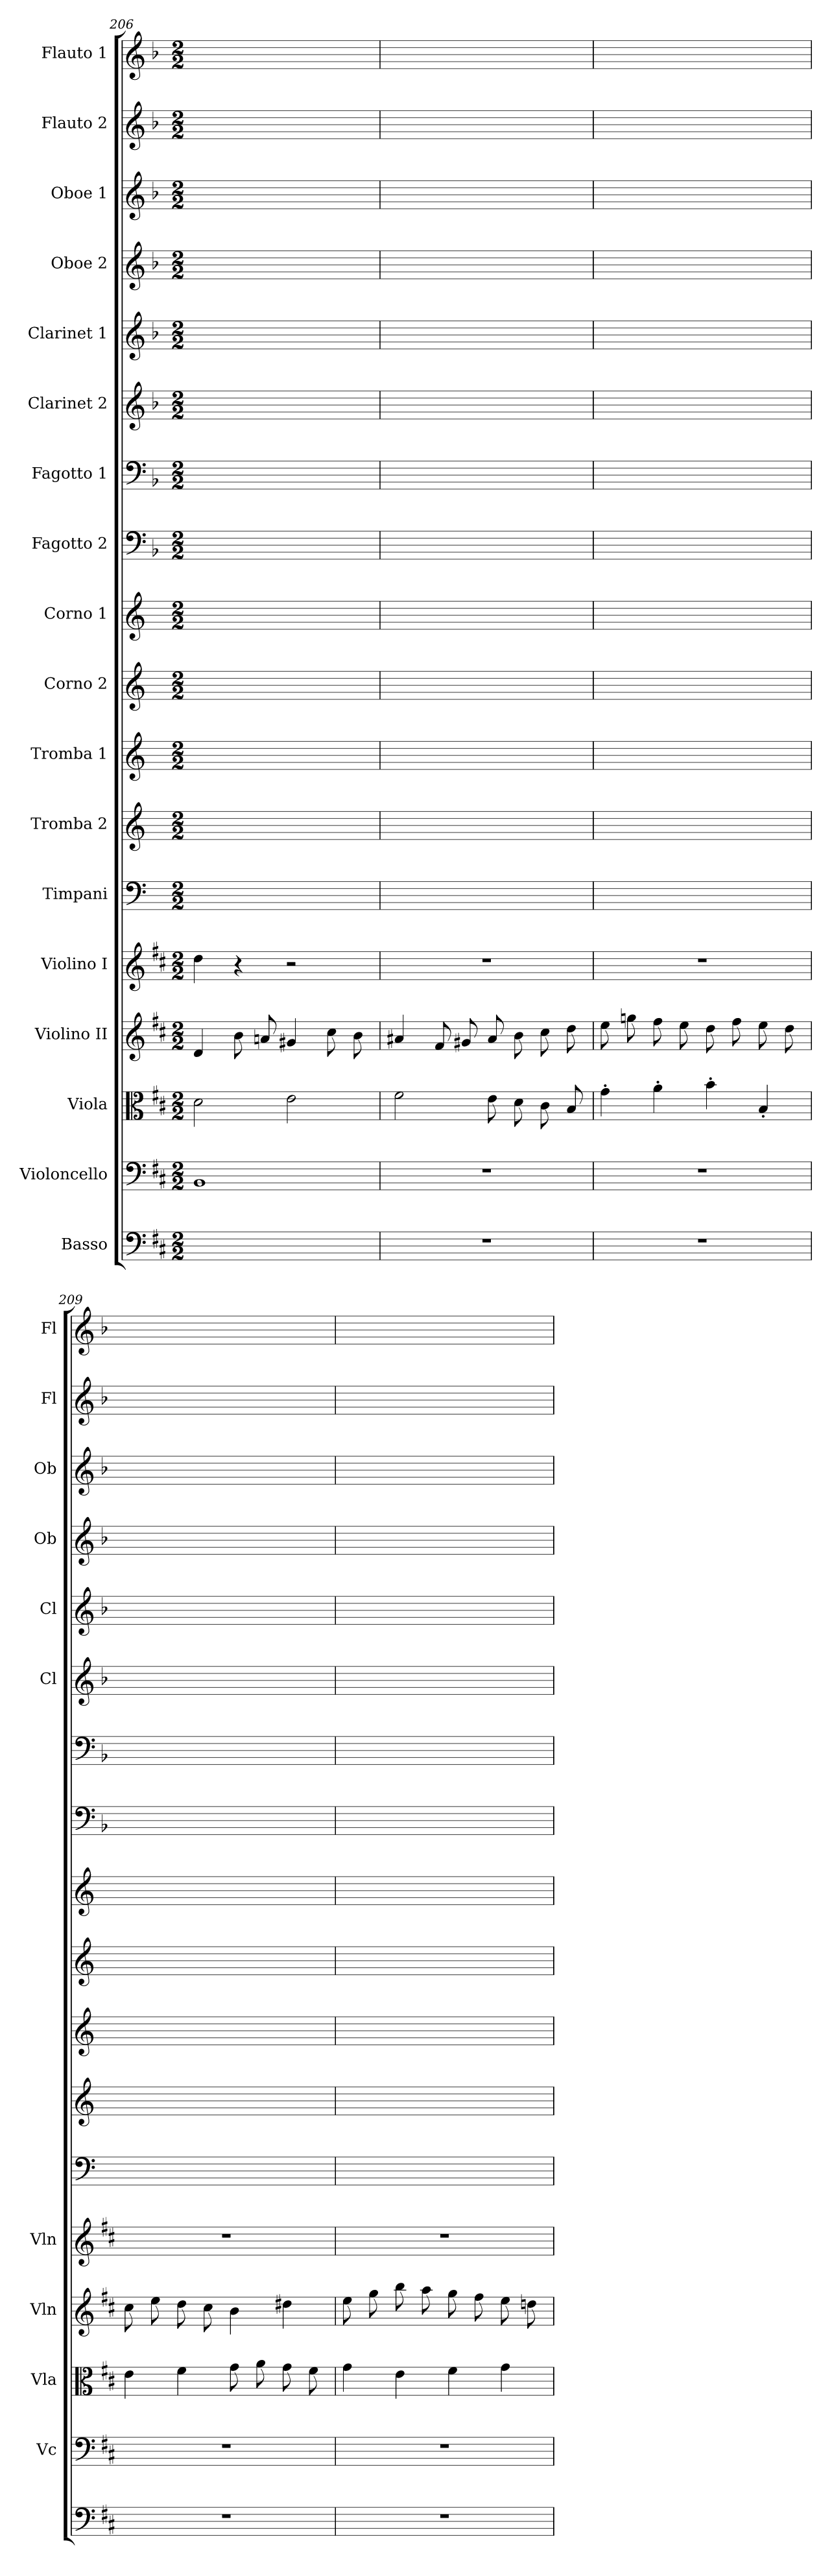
**kern	**kern	**kern	**kern	**kern	**kern	**kern	**kern	**kern	**kern	**kern	**kern	**kern	**kern	**kern	**kern	**kern	**kern
*part18	*part17	*part16	*part15	*part14	*part13	*part12	*part11	*part10	*part9	*part8	*part7	*part6	*part5	*part4	*part3	*part2	*part1
*staff18	*staff17	*staff16	*staff15	*staff14	*staff13	*staff12	*staff11	*staff10	*staff9	*staff8	*staff7	*staff6	*staff5	*staff4	*staff3	*staff2	*staff1
*I"Basso	*I"Violoncello	*I"Viola	*I"Violino II	*I"Violino I	*I"Timpani	*I"Tromba 2	*I"Tromba 1	*I"Corno 2	*I"Corno 1	*I"Fagotto 2	*I"Fagotto 1	*I"Clarinet 2	*I"Clarinet 1	*I"Oboe 2	*I"Oboe 1	*I"Flauto 2	*I"Flauto 1
*	*I'Vc	*I'Vla	*I'Vln	*I'Vln	*	*	*	*	*	*	*	*I'Cl	*I'Cl	*I'Ob	*I'Ob	*I'Fl	*I'Fl
*clefF4	*clefF4	*clefC3	*clefG2	*clefG2	*clefF4	*clefG2	*clefG2	*clefG2	*clefG2	*clefF4	*clefF4	*clefG2	*clefG2	*clefG2	*clefG2	*clefG2	*clefG2
*ITrd7c12	*	*	*	*	*	*ITrd-1c-2	*ITrd-1c-2	*ITrd6c10	*ITrd6c10	*	*	*ITrd2c3	*ITrd2c3	*	*	*	*
*k[f#c#]	*k[f#c#]	*k[f#c#]	*k[f#c#]	*k[f#c#]	*	*	*	*	*	*k[b-]	*k[b-]	*k[f#c#]	*k[f#c#]	*k[b-]	*k[b-]	*k[b-]	*k[b-]
*M2/2	*M2/2	*M2/2	*M2/2	*M2/2	*M2/2	*M2/2	*M2/2	*M2/2	*M2/2	*M2/2	*M2/2	*M2/2	*M2/2	*M2/2	*M2/2	*M2/2	*M2/2
=206	=206	=206	=206	=206	=206	=206	=206	=206	=206	=206	=206	=206	=206	=206	=206	=206	=206
1ryy	1BB	2d	4d	4dd	1ryy	1ryy	1ryy	1ryy	1ryy	1ryy	1ryy	1ryy	1ryy	1ryy	1ryy	1ryy	1ryy
.	.	.	8b	4r	.	.	.	.	.	.	.	.	.	.	.	.	.
.	.	.	8an	.	.	.	.	.	.	.	.	.	.	.	.	.	.
.	.	2e	4g#X	2r	.	.	.	.	.	.	.	.	.	.	.	.	.
.	.	.	8cc#	.	.	.	.	.	.	.	.	.	.	.	.	.	.
.	.	.	8b	.	.	.	.	.	.	.	.	.	.	.	.	.	.
=207	=207	=207	=207	=207	=207	=207	=207	=207	=207	=207	=207	=207	=207	=207	=207	=207	=207
1r	1r	2f#	4a#X	1r	1ryy	1ryy	1ryy	1ryy	1ryy	1ryy	1ryy	1ryy	1ryy	1ryy	1ryy	1ryy	1ryy
.	.	.	8f#	.	.	.	.	.	.	.	.	.	.	.	.	.	.
.	.	.	8g#X	.	.	.	.	.	.	.	.	.	.	.	.	.	.
.	.	8e	8a#	.	.	.	.	.	.	.	.	.	.	.	.	.	.
.	.	8d	8b	.	.	.	.	.	.	.	.	.	.	.	.	.	.
.	.	8c#	8cc#	.	.	.	.	.	.	.	.	.	.	.	.	.	.
.	.	8B	8dd	.	.	.	.	.	.	.	.	.	.	.	.	.	.
=208	=208	=208	=208	=208	=208	=208	=208	=208	=208	=208	=208	=208	=208	=208	=208	=208	=208
1r	1r	4g'	8ee	1r	1ryy	1ryy	1ryy	1ryy	1ryy	1ryy	1ryy	1ryy	1ryy	1ryy	1ryy	1ryy	1ryy
.	.	.	8ggn	.	.	.	.	.	.	.	.	.	.	.	.	.	.
.	.	4a'	8ff#	.	.	.	.	.	.	.	.	.	.	.	.	.	.
.	.	.	8ee	.	.	.	.	.	.	.	.	.	.	.	.	.	.
.	.	4b'	8dd	.	.	.	.	.	.	.	.	.	.	.	.	.	.
.	.	.	8ff#	.	.	.	.	.	.	.	.	.	.	.	.	.	.
.	.	4B'	8ee	.	.	.	.	.	.	.	.	.	.	.	.	.	.
.	.	.	8dd	.	.	.	.	.	.	.	.	.	.	.	.	.	.
=209	=209	=209	=209	=209	=209	=209	=209	=209	=209	=209	=209	=209	=209	=209	=209	=209	=209
1r	1r	4e	8cc#	1r	1ryy	1ryy	1ryy	1ryy	1ryy	1ryy	1ryy	1ryy	1ryy	1ryy	1ryy	1ryy	1ryy
.	.	.	8ee	.	.	.	.	.	.	.	.	.	.	.	.	.	.
.	.	4f#	8dd	.	.	.	.	.	.	.	.	.	.	.	.	.	.
.	.	.	8cc#	.	.	.	.	.	.	.	.	.	.	.	.	.	.
.	.	8g	4b	.	.	.	.	.	.	.	.	.	.	.	.	.	.
.	.	8a	.	.	.	.	.	.	.	.	.	.	.	.	.	.	.
.	.	8g	4dd#X	.	.	.	.	.	.	.	.	.	.	.	.	.	.
.	.	8f#	.	.	.	.	.	.	.	.	.	.	.	.	.	.	.
=210	=210	=210	=210	=210	=210	=210	=210	=210	=210	=210	=210	=210	=210	=210	=210	=210	=210
1r	1r	4g	8ee	1r	1ryy	1ryy	1ryy	1ryy	1ryy	1ryy	1ryy	1ryy	1ryy	1ryy	1ryy	1ryy	1ryy
.	.	.	8gg	.	.	.	.	.	.	.	.	.	.	.	.	.	.
.	.	4e	8bb	.	.	.	.	.	.	.	.	.	.	.	.	.	.
.	.	.	8aa	.	.	.	.	.	.	.	.	.	.	.	.	.	.
.	.	4f#	8gg	.	.	.	.	.	.	.	.	.	.	.	.	.	.
.	.	.	8ff#	.	.	.	.	.	.	.	.	.	.	.	.	.	.
.	.	4g	8ee	.	.	.	.	.	.	.	.	.	.	.	.	.	.
.	.	.	8ddn	.	.	.	.	.	.	.	.	.	.	.	.	.	.
=	=	=	=	=	=	=	=	=	=	=	=	=	=	=	=	=	=
*-	*-	*-	*-	*-	*-	*-	*-	*-	*-	*-	*-	*-	*-	*-	*-	*-	*-
